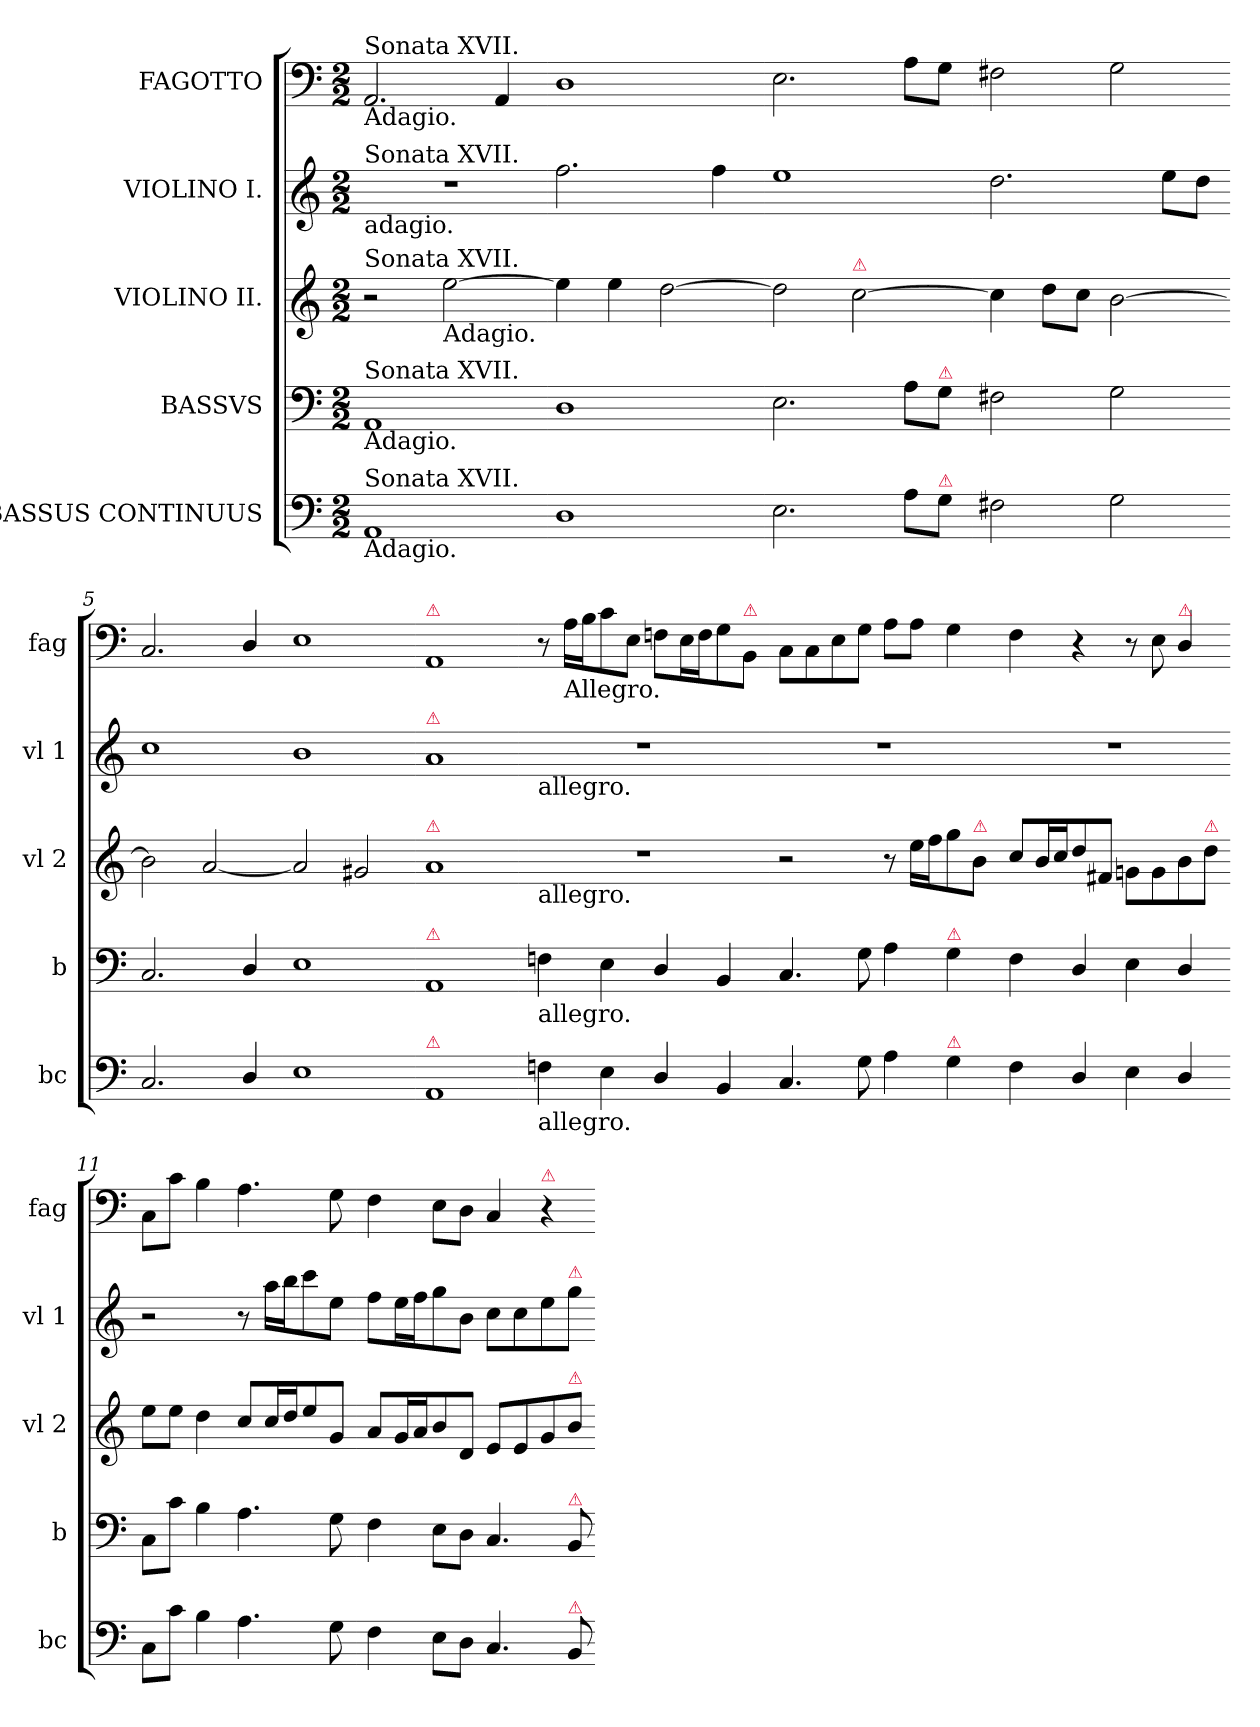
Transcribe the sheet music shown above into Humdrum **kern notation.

**kern	**kern	**kern	**kern	**kern
*part5	*part4	*part3	*part2	*part1
*staff5	*staff4	*staff3	*staff2	*staff1
*I"BASSUS CONTINUUS	*I"BASSVS	*I"VIOLINO II.	*I"VIOLINO I.	*I"FAGOTTO
*I'bc	*I'b	*I'vl 2	*I'vl 1	*I'fag
*clefF4	*clefF4	*clefG2	*clefG2	*clefF4
*k[]	*k[]	*k[]	*k[]	*k[]
*a:	*a:	*a:	*a:	*a:
*M2/2	*M2/2	*M2/2	*M2/2	*M2/2
=1	=1	=1	=1	=1
!	!	!	!	!LO:TX:a:t=Sonata XVII.
!	!	!	!	!LO:TX:b:t=Adagio.
!	!	!	!LO:TX:a:t=Sonata XVII.	!
!	!	!	!LO:TX:b:t=adagio.	!
!	!	!LO:TX:a:t=Sonata XVII.	!	!
!	!LO:TX:a:t=Sonata XVII.	!	!	!
!	!LO:TX:b:t=Adagio.	!	!	!
!LO:TX:a:t=Sonata XVII.	!	!	!	!
!LO:TX:b:t=Adagio.	!	!	!	!
1AA	1AA	2r	1r	2.AA/
!	!	!LO:TX:b:t=Adagio.	!	!
.	.	[2ee\	.	.
.	.	.	.	4AA/
=2-	=2-	=2-	=2-	=2-
1D	1D	4ee\]	2.ff\	1D
.	.	4ee\	.	.
.	.	[2dd	.	.
.	.	.	4ff\	.
=3-	=3-	=3-	=3-	=3-
2.E\	2.E\	2dd]	1ee	2.E\
!	!	!LO:TX:a:color=crimson:t=⚠	!	!
.	.	[2cc\	.	.
8A\L	8A\L	.	.	8A\L
!	!LO:TX:a:color=crimson:t=⚠	!	!	!
!LO:TX:a:color=crimson:t=⚠	!	!	!	!
8G\J	8G\J	.	.	8G\J
=4-	=4-	=4-	=4-	=4-
2F#X\	2F#X\	4cc\]	2.dd\	2F#X\
.	.	8dd\L	.	.
.	.	8cc\J	.	.
2G\	2G\	[2b	.	2G\
.	.	.	8ee\L	.
.	.	.	8dd\J	.
=5-	=5-	=5-	=5-	=5-
2.C/	2.C/	2b]	1cc	2.C/
.	.	[2a	.	.
4D/	4D/	.	.	4D/
=6-	=6-	=6-	=6-	=6-
1E	1E	2a]	1b	1E
.	.	2g#X/	.	.
=7-	=7-	=7-	=7-	=7-
!	!	!	!	!LO:TX:a:color=crimson:t=⚠
!	!	!	!LO:TX:a:color=crimson:t=⚠	!
!	!	!LO:TX:a:color=crimson:t=⚠	!	!
!	!LO:TX:a:color=crimson:t=⚠	!	!	!
!LO:TX:a:color=crimson:t=⚠	!	!	!	!
1AA	1AA	1a	1a	1AA
=8-	=8-	=8-	=8-	=8-
!	!	!	!LO:TX:b:t=allegro.	!
!	!	!LO:TX:b:t=allegro.	!	!
!	!LO:TX:b:t=allegro.	!	!	!
!LO:TX:b:t=allegro.	!	!	!	!
4Fn\	4Fn\	1r	1r	8r
!	!	!	!	!LO:TX:b:t=Allegro.
.	.	.	.	16A\LL
.	.	.	.	16B\J
4E\	4E\	.	.	8c\
.	.	.	.	8E\J
4D/	4D/	.	.	8Fn\L
.	.	.	.	16E\L
.	.	.	.	16F\J
4BB/	4BB/	.	.	8G\
!	!	!	!	!LO:TX:a:color=crimson:t=⚠
.	.	.	.	8BB\J
=9-	=9-	=9-	=9-	=9-
4.C/	4.C/	2r	1r	8C\L
.	.	.	.	8C\
.	.	.	.	8E\
8G\	8G\	.	.	8G\J
4A\	4A\	8r	.	8A\L
.	.	16ee\LL	.	8A\J
.	.	16ff\J	.	.
!	!LO:TX:a:color=crimson:t=⚠	!	!	!
!LO:TX:a:color=crimson:t=⚠	!	!	!	!
4G\	4G\	8gg\	.	4G\
!	!	!LO:TX:a:color=crimson:t=⚠	!	!
.	.	8b\J	.	.
=10-	=10-	=10-	=10-	=10-
4F\	4F\	8cc/L	1r	4F\
.	.	16b/L	.	.
.	.	16cc/J	.	.
4D/	4D/	8dd/	.	4r
.	.	8f#X/J	.	.
4E\	4E\	8gn\L	.	8r
.	.	8g\	.	8E\
!	!	!	!	!LO:TX:a:color=crimson:t=⚠
4D/	4D/	8b\	.	4D/
!	!	!LO:TX:a:color=crimson:t=⚠	!	!
.	.	8dd\J	.	.
=11-	=11-	=11-	=11-	=11-
8C\L	8C\L	8ee\L	2r	8C\L
8c\J	8c\J	8ee\J	.	8c\J
4B\	4B\	4dd\	.	4B\
4.A\	4.A\	8cc/L	8r	4.A\
.	.	16cc/L	16aa\LL	.
.	.	16dd/J	16bb\J	.
.	.	8ee/	8ccc\	.
8G\	8G\	8g/J	8ee\J	8G\
=12-	=12-	=12-	=12-	=12-
4F\	4F\	8a/L	8ff\L	4F\
.	.	16g/L	16ee\L	.
.	.	16a/J	16ff\J	.
8E\L	8E\L	8b/	8gg\	8E\L
8D\J	8D\J	8d/J	8b\J	8D\J
4.C/	4.C/	8e/L	8cc\L	4C/
.	.	8e/	8cc\	.
!	!	!	!	!LO:TX:a:color=crimson:t=⚠
.	.	8g/	8ee\	4r
!	!	!	!LO:TX:a:color=crimson:t=⚠	!
!	!	!LO:TX:a:color=crimson:t=⚠	!	!
!	!LO:TX:a:color=crimson:t=⚠	!	!	!
!LO:TX:a:color=crimson:t=⚠	!	!	!	!
8BB/	8BB/	8b/J	8gg\J	.
=-	=-	=-	=-	=-
*-	*-	*-	*-	*-
